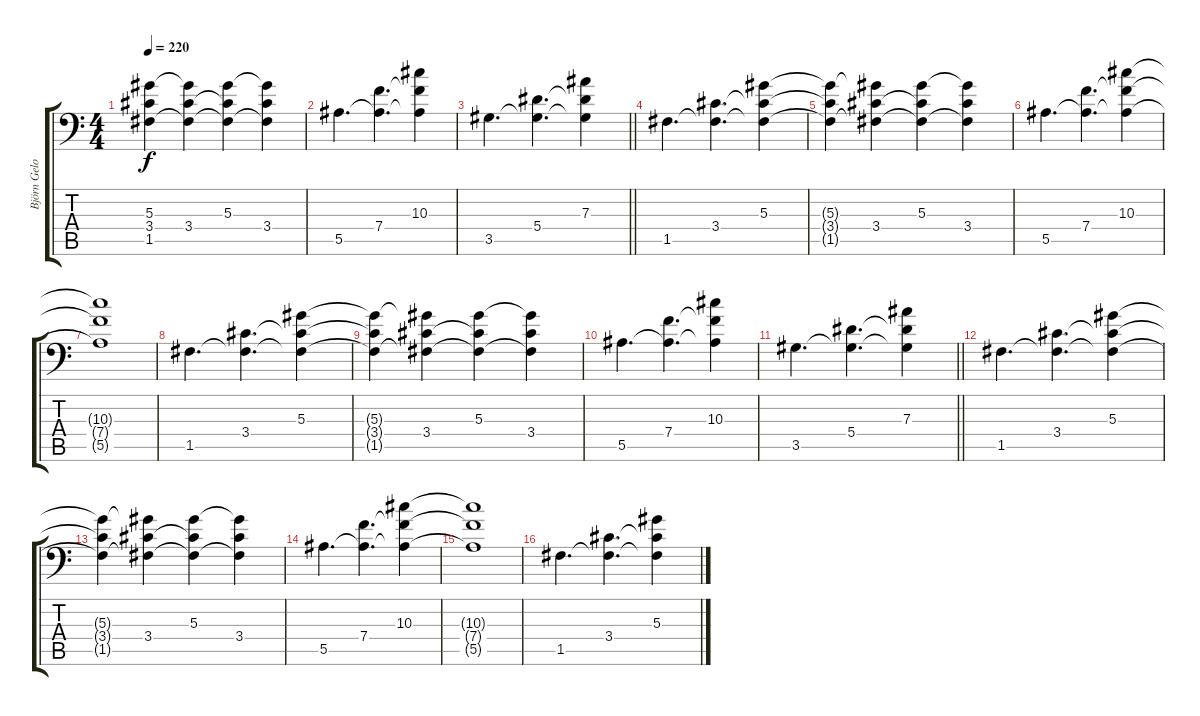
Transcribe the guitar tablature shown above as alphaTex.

\track ("Björn Gelotte" "Björn Gelo") {instrument distortionguitar}
\staff {score tabs}
\tuning (C4 G3 Eb3 Bb2 F2 Bb1) {hide}
\ts (4 4)
\tempo 220
\clef f4
\ks c
(5.3{t} 3.4{t} 1.5{t}).4{dy f} (5.3{t} 3.4 1.5{t}).4 (5.3 3.4{t} 1.5{t}).4 (5.3{t} 3.4 1.5{t}).4 |
5.5.4{d} (7.4 5.5{t}).4{d} (10.3 7.4{t} 5.5{t}).4 |
\barLineRight lightlight
3.5.4{d} (5.4 3.5{t}).4{d} (7.3 5.4{t} 3.5{t}).4 |
1.5.4{d} (3.4 1.5{t}).4{d} (5.3 3.4{t} 1.5{t}).4 |
(5.3{t} 3.4{t} 1.5{t}).4 (5.3{t} 3.4 1.5{t}).4 (5.3 3.4{t} 1.5{t}).4 (5.3{t} 3.4 1.5{t}).4 |
5.5.4{d} (7.4 5.5{t}).4{d} (10.3 7.4{t} 5.5{t}).4 |
(10.3{t} 7.4{t} 5.5{t}).1 |
1.5.4{d} (3.4 1.5{t}).4{d} (5.3 3.4{t} 1.5{t}).4 |
(5.3{t} 3.4{t} 1.5{t}).4 (5.3{t} 3.4 1.5{t}).4 (5.3 3.4{t} 1.5{t}).4 (5.3{t} 3.4 1.5{t}).4 |
5.5.4{d} (7.4 5.5{t}).4{d} (10.3 7.4{t} 5.5{t}).4 |
\barLineRight lightlight
3.5.4{d} (5.4 3.5{t}).4{d} (7.3 5.4{t} 3.5{t}).4 |
\section ("" "")
1.5.4{d} (3.4 1.5{t}).4{d} (5.3 3.4{t} 1.5{t}).4 |
(5.3{t} 3.4{t} 1.5{t}).4 (5.3{t} 3.4 1.5{t}).4 (5.3 3.4{t} 1.5{t}).4 (5.3{t} 3.4 1.5{t}).4 |
5.5.4{d} (7.4 5.5{t}).4{d} (10.3 7.4{t} 5.5{t}).4 |
(10.3{t} 7.4{t} 5.5{t}).1 |
1.5.4{d} (3.4 1.5{t}).4{d} (5.3 3.4{t} 1.5{t}).4
